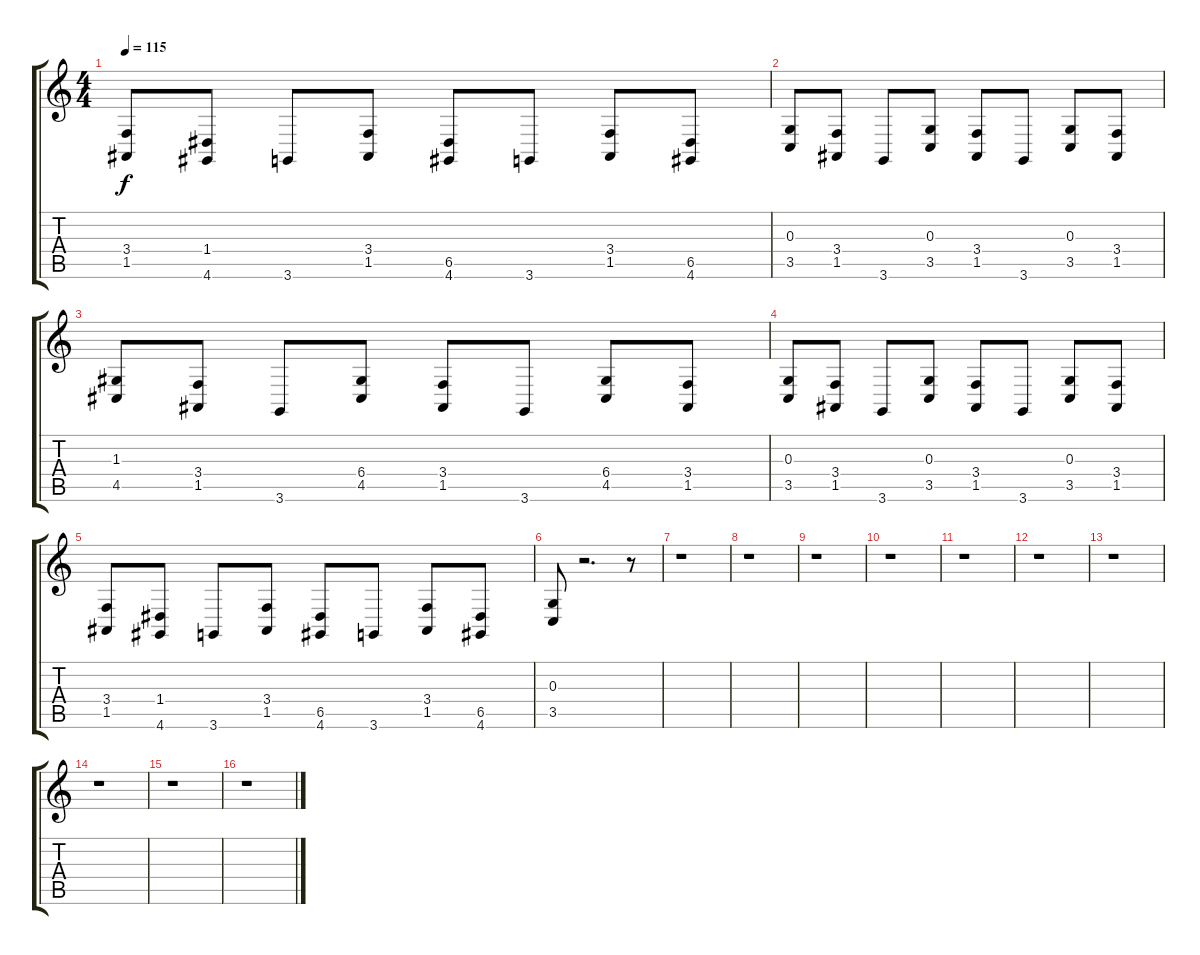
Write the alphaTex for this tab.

\track "" {instrument stringensemble1}
\staff {score tabs}
\tuning (E4 B3 G3 D3 A2 E2) {hide}
\ts (4 4)
\tempo 115
\clef g2
\ks c
(3.4 1.5).8{dy f} (1.4 4.6).8 3.6.8 (3.4 1.5).8 (6.5 4.6).8 3.6.8 (3.4 1.5).8 (6.5 4.6).8 |
(0.3 3.5).8 (3.4 1.5).8 3.6.8 (0.3 3.5).8 (3.4 1.5).8 3.6.8 (0.3 3.5).8 (3.4 1.5).8 |
(1.3 4.5).8 (3.4 1.5).8 3.6.8 (6.4 4.5).8 (3.4 1.5).8 3.6.8 (6.4 4.5).8 (3.4 1.5).8 |
(0.3 3.5).8 (3.4 1.5).8 3.6.8 (0.3 3.5).8 (3.4 1.5).8 3.6.8 (0.3 3.5).8 (3.4 1.5).8 |
(3.4 1.5).8 (1.4 4.6).8 3.6.8 (3.4 1.5).8 (6.5 4.6).8 3.6.8 (3.4 1.5).8 (6.5 4.6).8 |
(0.3 3.5).8 r.2{d} r.8 |
r.1 |
r.1 |
r.1 |
r.1 |
r.1 |
r.1 |
r.1 |
r.1 |
r.1 |
r.1
